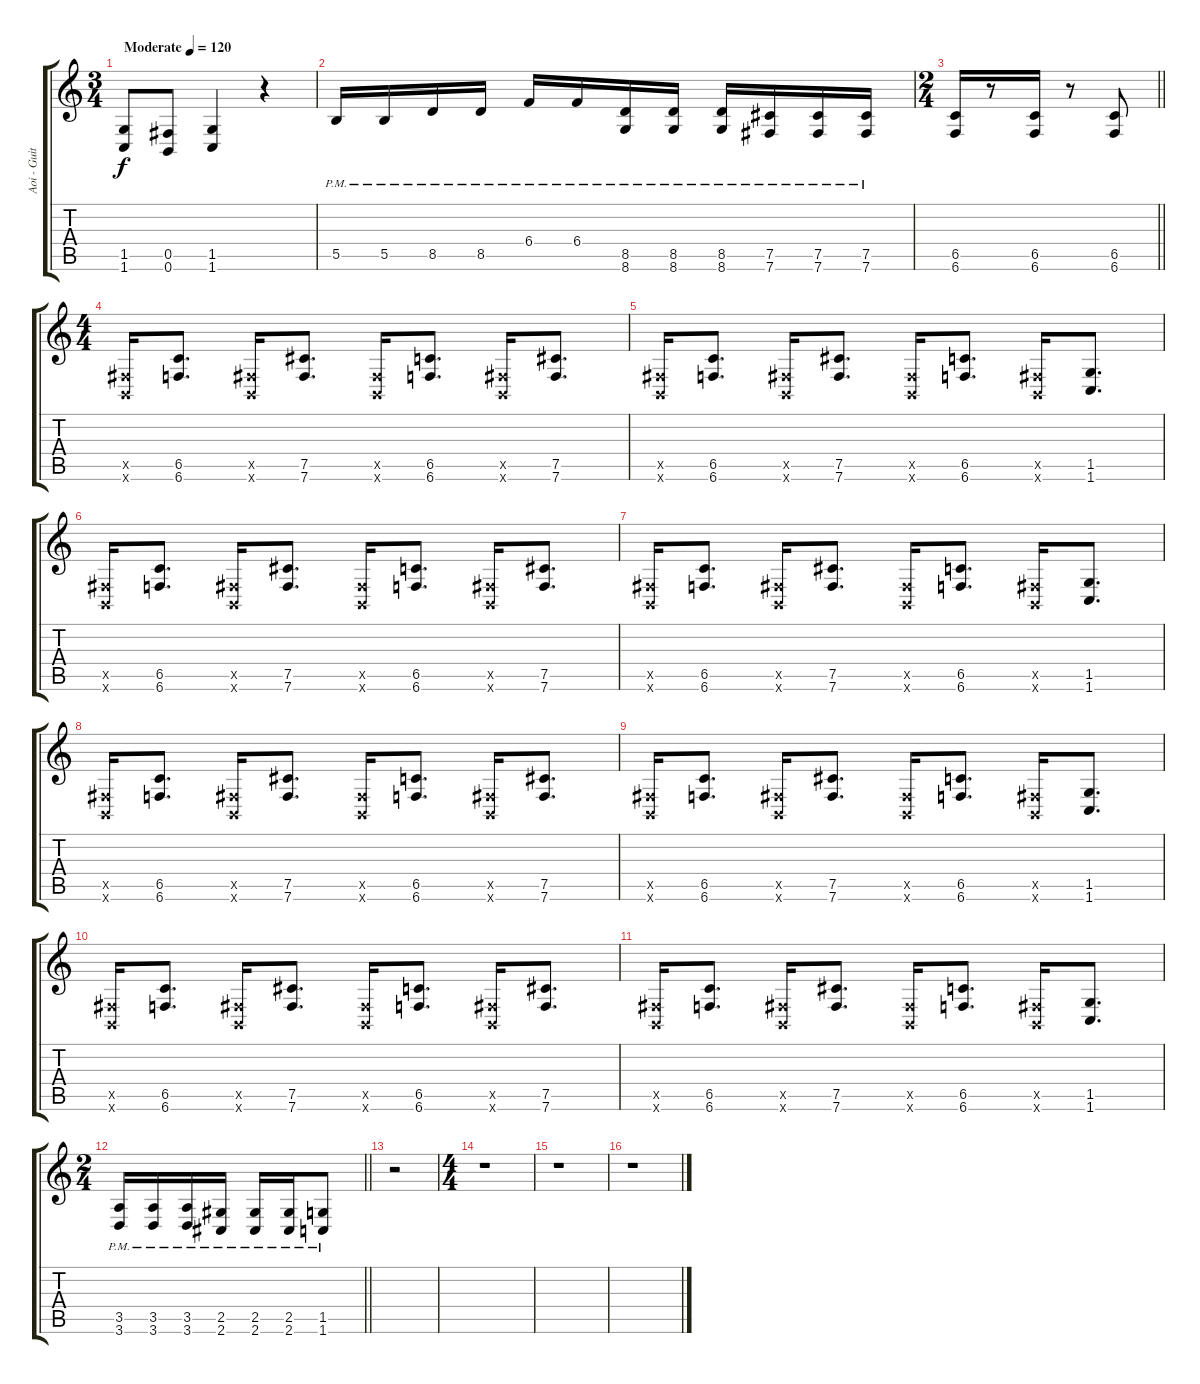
\track ("Aoi - Guitar" "Aoi - Guit") {instrument distortionguitar}
\staff {score tabs}
\tuning (Db4 Ab3 E3 B2 Gb2 B1) {hide}
\ts (3 4)
\tempo (120 "Moderate")
\clef g2
\ks c
(1.5 1.6).8{dy f instrument distortionguitar} (0.5 0.6).8 (1.5 1.6).4 r.4 |
5.5{pm}.16 5.5{pm}.16 8.5{pm}.16 8.5{pm}.16 6.4{pm}.16 6.4{pm}.16 (8.5{pm} 8.6{pm}).16 (8.5{pm} 8.6{pm}).16 (8.5{pm} 8.6{pm}).16 (7.5{pm} 7.6{pm}).16 (7.5{pm} 7.6{pm}).16 (7.5{pm} 7.6{pm}).16 |
\ts (2 4)
\barLineRight lightlight
(6.5 6.6).16 r.8 (6.5 6.6).16 r.8 (6.5 6.6).8 |
\ts (4 4)
(0.5{x} 0.6{x}).16 (6.5 6.6).8{d} (0.5{x} 0.6{x}).16 (7.5 7.6).8{d} (0.5{x} 0.6{x}).16 (6.5 6.6).8{d} (0.5{x} 0.6{x}).16 (7.5 7.6).8{d} |
(0.5{x} 0.6{x}).16 (6.5 6.6).8{d} (0.5{x} 0.6{x}).16 (7.5 7.6).8{d} (0.5{x} 0.6{x}).16 (6.5 6.6).8{d} (0.5{x} 0.6{x}).16 (1.5 1.6).8{d} |
(0.5{x} 0.6{x}).16 (6.5 6.6).8{d} (0.5{x} 0.6{x}).16 (7.5 7.6).8{d} (0.5{x} 0.6{x}).16 (6.5 6.6).8{d} (0.5{x} 0.6{x}).16 (7.5 7.6).8{d} |
(0.5{x} 0.6{x}).16 (6.5 6.6).8{d} (0.5{x} 0.6{x}).16 (7.5 7.6).8{d} (0.5{x} 0.6{x}).16 (6.5 6.6).8{d} (0.5{x} 0.6{x}).16 (1.5 1.6).8{d} |
(0.5{x} 0.6{x}).16 (6.5 6.6).8{d} (0.5{x} 0.6{x}).16 (7.5 7.6).8{d} (0.5{x} 0.6{x}).16 (6.5 6.6).8{d} (0.5{x} 0.6{x}).16 (7.5 7.6).8{d} |
(0.5{x} 0.6{x}).16 (6.5 6.6).8{d} (0.5{x} 0.6{x}).16 (7.5 7.6).8{d} (0.5{x} 0.6{x}).16 (6.5 6.6).8{d} (0.5{x} 0.6{x}).16 (1.5 1.6).8{d} |
(0.5{x} 0.6{x}).16 (6.5 6.6).8{d} (0.5{x} 0.6{x}).16 (7.5 7.6).8{d} (0.5{x} 0.6{x}).16 (6.5 6.6).8{d} (0.5{x} 0.6{x}).16 (7.5 7.6).8{d} |
(0.5{x} 0.6{x}).16 (6.5 6.6).8{d} (0.5{x} 0.6{x}).16 (7.5 7.6).8{d} (0.5{x} 0.6{x}).16 (6.5 6.6).8{d} (0.5{x} 0.6{x}).16 (1.5 1.6).8{d} |
\ts (2 4)
\barLineRight lightlight
(3.5{pm} 3.6{pm}).16 (3.5{pm} 3.6{pm}).16 (3.5{pm} 3.6{pm}).16 (2.5{pm} 2.6{pm}).16 (2.5{pm} 2.6{pm}).16 (2.5{pm} 2.6{pm}).16 (1.5{pm} 1.6{pm}).8 |
r.2 |
\ts (4 4)
r.1 |
r.1 |
r.1
